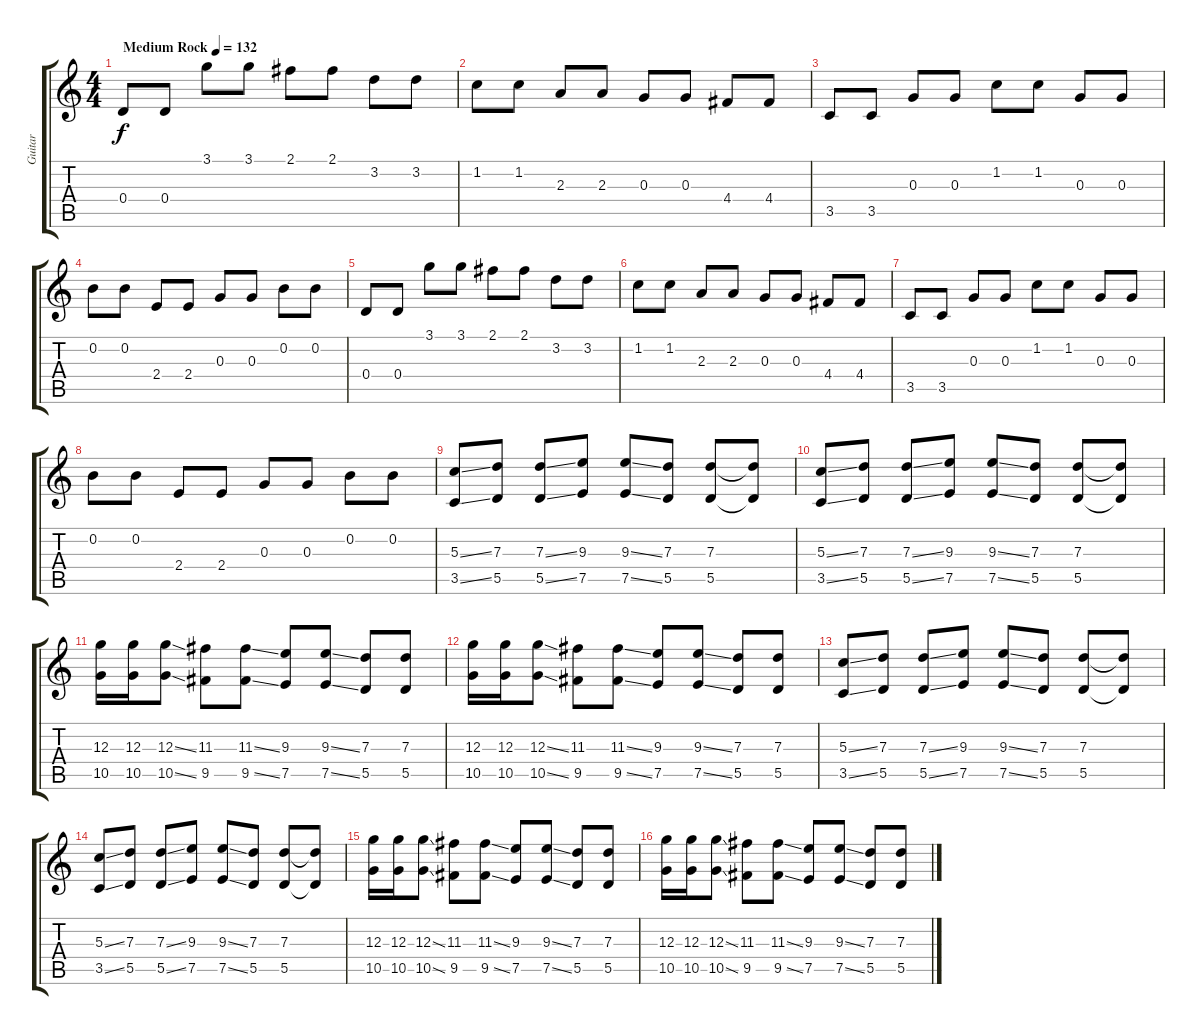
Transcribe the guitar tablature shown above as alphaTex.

\track ("Guitar" "Guitar") {instrument distortionguitar}
\staff {score tabs}
\tuning (E4 B3 G3 D3 A2 E2) {hide}
\ts (4 4)
\tempo (132 "Medium Rock")
\clef g2
\ks c
0.4.8{dy f instrument distortionguitar} 0.4.8 3.1.8 3.1.8 2.1.8 2.1.8 3.2.8 3.2.8 |
1.2.8 1.2.8 2.3.8 2.3.8 0.3.8 0.3.8 4.4.8 4.4.8 |
3.5.8 3.5.8 0.3.8 0.3.8 1.2.8 1.2.8 0.3.8 0.3.8 |
0.2.8 0.2.8 2.4.8 2.4.8 0.3.8 0.3.8 0.2.8 0.2.8 |
0.4.8 0.4.8 3.1.8 3.1.8 2.1.8 2.1.8 3.2.8 3.2.8 |
1.2.8 1.2.8 2.3.8 2.3.8 0.3.8 0.3.8 4.4.8 4.4.8 |
3.5.8 3.5.8 0.3.8 0.3.8 1.2.8 1.2.8 0.3.8 0.3.8 |
0.2.8 0.2.8 2.4.8 2.4.8 0.3.8 0.3.8 0.2.8 0.2.8 |
(5.3{ss} 3.5{ss}).8 (7.3 5.5).8 (7.3{ss} 5.5{ss}).8 (9.3 7.5).8 (9.3{ss} 7.5{ss}).8 (7.3 5.5).8 (7.3 5.5).8 (7.3{t} 5.5{t}).8 |
(5.3{ss} 3.5{ss}).8 (7.3 5.5).8 (7.3{ss} 5.5{ss}).8 (9.3 7.5).8 (9.3{ss} 7.5{ss}).8 (7.3 5.5).8 (7.3 5.5).8 (7.3{t} 5.5{t}).8 |
(12.3 10.5).16 (12.3 10.5).16 (12.3{ss} 10.5{ss}).8 (11.3 9.5).8 (11.3{ss} 9.5{ss}).8 (9.3 7.5).8 (9.3{ss} 7.5{ss}).8 (7.3 5.5).8 (7.3 5.5).8 |
(12.3 10.5).16 (12.3 10.5).16 (12.3{ss} 10.5{ss}).8 (11.3 9.5).8 (11.3{ss} 9.5{ss}).8 (9.3 7.5).8 (9.3{ss} 7.5{ss}).8 (7.3 5.5).8 (7.3 5.5).8 |
(5.3{ss} 3.5{ss}).8 (7.3 5.5).8 (7.3{ss} 5.5{ss}).8 (9.3 7.5).8 (9.3{ss} 7.5{ss}).8 (7.3 5.5).8 (7.3 5.5).8 (7.3{t} 5.5{t}).8 |
(5.3{ss} 3.5{ss}).8 (7.3 5.5).8 (7.3{ss} 5.5{ss}).8 (9.3 7.5).8 (9.3{ss} 7.5{ss}).8 (7.3 5.5).8 (7.3 5.5).8 (7.3{t} 5.5{t}).8 |
(12.3 10.5).16 (12.3 10.5).16 (12.3{ss} 10.5{ss}).8 (11.3 9.5).8 (11.3{ss} 9.5{ss}).8 (9.3 7.5).8 (9.3{ss} 7.5{ss}).8 (7.3 5.5).8 (7.3 5.5).8 |
(12.3 10.5).16 (12.3 10.5).16 (12.3{ss} 10.5{ss}).8 (11.3 9.5).8 (11.3{ss} 9.5{ss}).8 (9.3 7.5).8 (9.3{ss} 7.5{ss}).8 (7.3 5.5).8 (7.3{ss} 5.5{ss}).8
